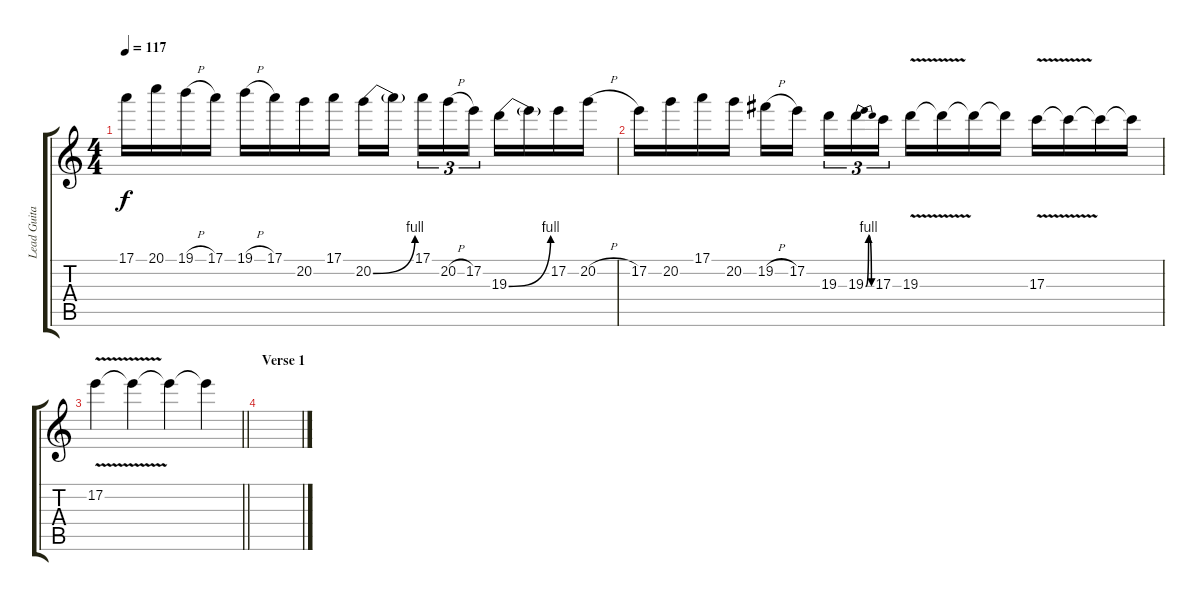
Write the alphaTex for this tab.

\track ("Lead Guitar 1" "Lead Guita") {instrument distortionguitar}
\staff {score tabs}
\tuning (E4 B3 G3 D3 A2 E2) {hide}
\ts (4 4)
\tempo 117
\clef g2
\ks c
17.1.16{dy f} 20.1.16 19.1{h}.16 17.1.16 19.1{h}.16 17.1.16 20.2.16 17.1.16 20.2{be (bend 0 0 60 4)}.16 20.2{t}.16{beam splitsecondary} 17.1.16{tu (3 2)} 20.2{h}.16{tu (3 2)} 17.2.16{tu (3 2)} 19.3{be (bend 0 0 60 4)}.16 19.3{t}.16 17.2.16 20.2{h}.16 |
17.2.16 20.2.16 17.1.16 20.2.16 19.2{h}.16 17.2.16{beam splitsecondary} 19.3.16{tu (3 2)} 19.3{be (bendrelease 0 0 15 4 15 4 60 0)}.16{tu (3 2)} 17.3.16{tu (3 2)} 19.3{v}.16 19.3{t}.16 19.3{t}.16 19.3{t}.16 17.3{v}.16 17.3{t}.16 17.3{t}.16 17.3{t}.16 |
\barLineRight lightlight
17.2{v}.4 17.2{t}.4 17.2{t}.4 17.2{t}.4 |
\section ("" "Verse 1")
